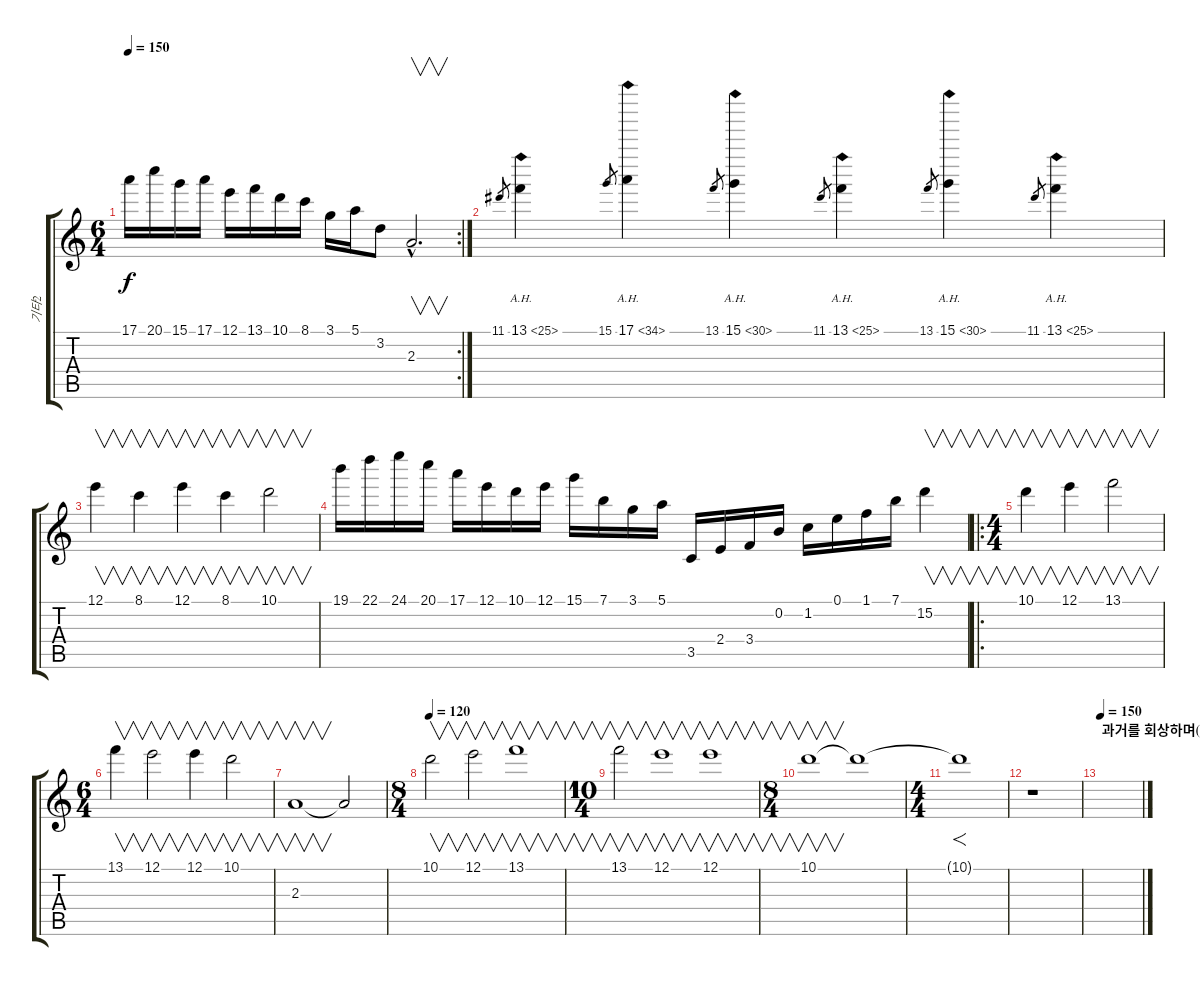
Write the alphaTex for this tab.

\track ("기타2" "기타2") {instrument overdrivenguitar}
\staff {score tabs}
\tuning (E4 B3 G3 D3 A2 E2) {hide}
\rc 2
\ts (6 4)
\tempo 150
\clef g2
\ks c
17.1.16{dy f} 20.1.16 15.1.16 17.1.16 12.1.16 13.1.16 10.1.16 8.1.16 3.1.16 5.1.16 3.2.8 2.3{hac}.2{v d} |
11.1.8{gr} 13.1{ah 12}.4 15.1.8{gr} 17.1{ah 17}.4 13.1.8{gr} 15.1{ah 15}.4 11.1.8{gr} 13.1{ah 12}.4 13.1.8{gr} 15.1{ah 15}.4 11.1.8{gr} 13.1{ah 12}.4 |
12.1.4{v} 8.1.4{v} 12.1.4{v} 8.1.4{v} 10.1.2{v} |
19.1.16 22.1.16 24.1.16 20.1.16 17.1.16 12.1.16 10.1.16 12.1.16 15.1.16 7.1.16 3.1.16 5.1.16 3.5.16 2.4.16 3.4.16 0.2.16 1.2.16 0.1.16 1.1.16 7.1.16 15.2.4{v} |
\ro
\ts (4 4)
10.1.4{v} 12.1.4{v} 13.1.2{v} |
\ts (6 4)
13.1.4{v} 12.1.2{v} 12.1.4{v} 10.1.2{v} |
2.3.1{v} 2.3{t}.2 |
\ts (8 4)
\tempo 120
10.1.2{v} 12.1.2{v} 13.1.1{v} |
\ts (10 4)
13.1.2{v} 12.1.1{v} 12.1.1{v} |
\ts (8 4)
10.1.1{v} 10.1{t}.1 |
\ts (4 4)
10.1{t}.1{f} |
r.1 |
\section ("" "과거를 회상하며(The Memories)")
\tempo 150
